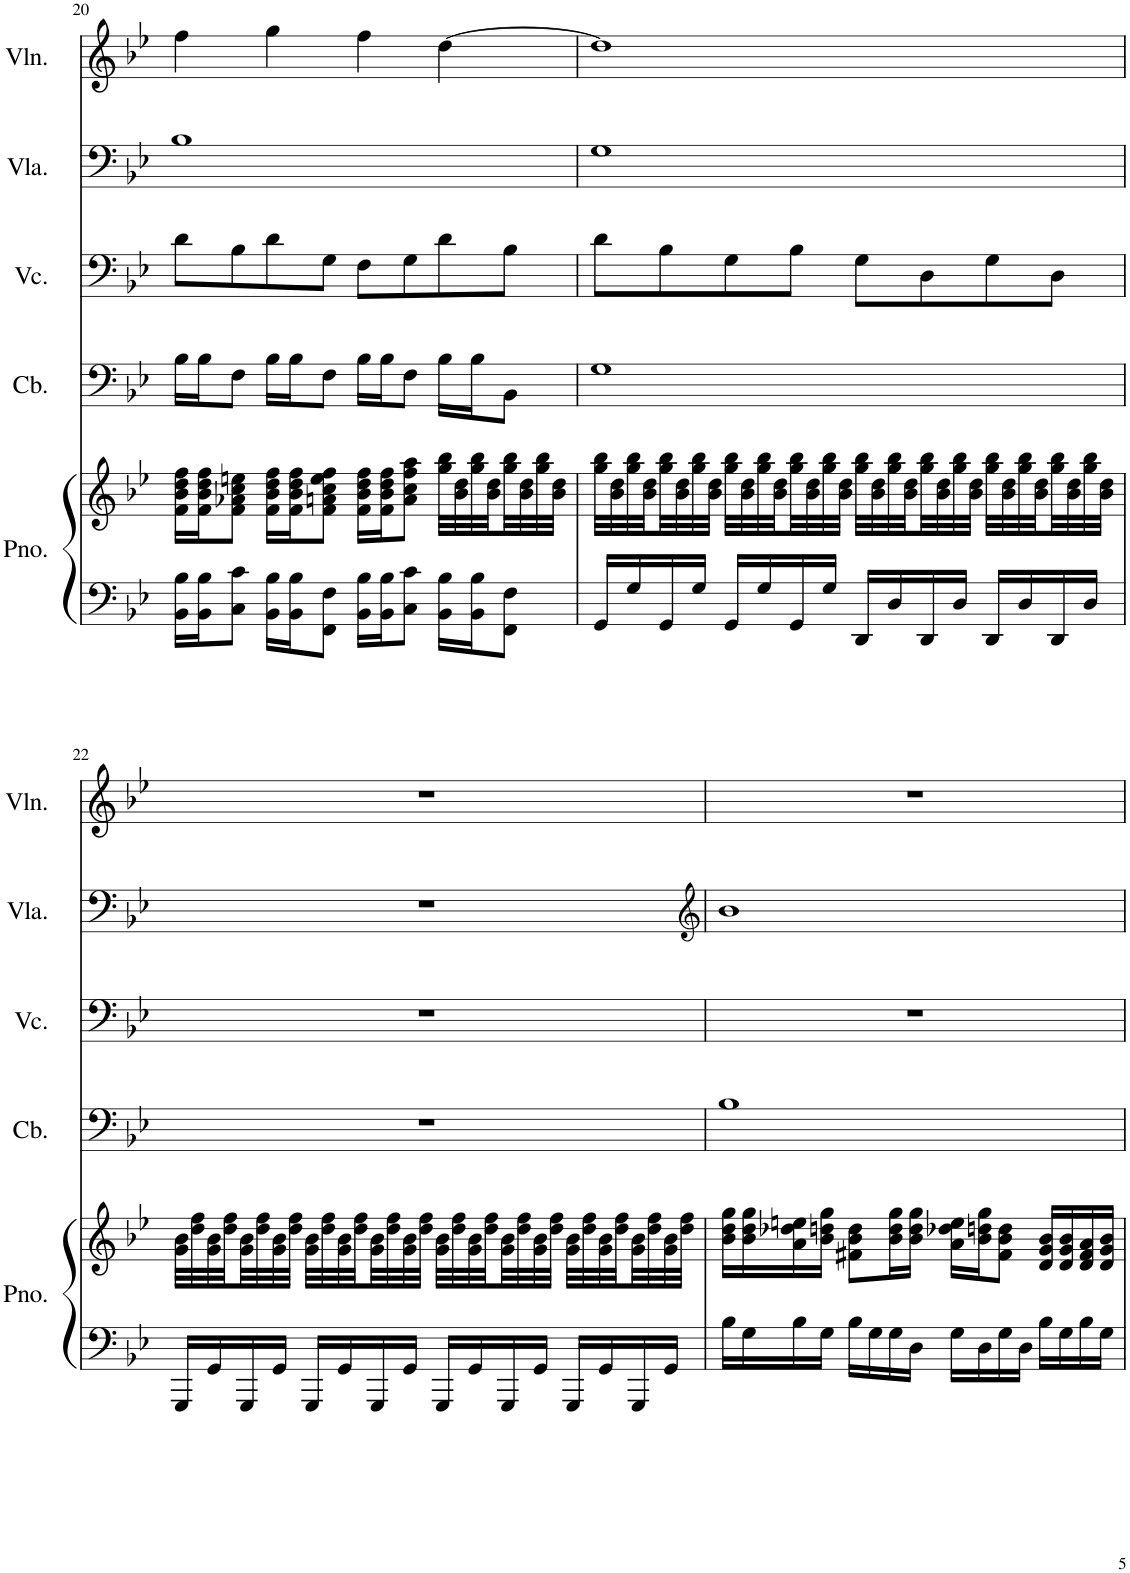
**kern	**kern	**kern	**kern	**kern	**kern
*part5	*part5	*part4	*part3	*part2	*part1
*staff6	*staff5	*staff4	*staff3	*staff2	*staff1
*I"Piano, Piano	*	*I"Contrabass	*I"Violoncello	*I"Viola	*I"Violin
*I'Pno.	*	*I'Cb.	*I'Vc.	*I'Vla.	*I'Vln.
!!LO:PB:g=z
*clefF4	*clefG2	*clefF4	*clefF4	*clefF4	*clefG2
*	*	*Trd7c12	*	*	*
*k[b-e-]	*k[b-e-]	*k[b-e-]	*k[b-e-]	*k[b-e-]	*k[b-e-]
*M4/4	*M4/4	*M4/4	*M4/4	*M4/4	*M4/4
=20	=20	=20	=20	=20	=20
16BB-\ 16B-\LL	16f\ 16b-\ 16dd\ 16ff\LL	16B-\LL	8d\L	1B-	4ff\
16BB-\ 16B-\J	16f\ 16b-\ 16dd\ 16ff\J	16B-\J	.	.	.
8C\ 8c\J	8f\ 8a-X\ 8cc\ 8een\J	8F\J	8B-\	.	.
16BB-\ 16B-\LL	16f\ 16b-\ 16dd\ 16ff\LL	16B-\LL	8d\	.	4gg\
16BB-\ 16B-\J	16f\ 16b-\ 16dd\ 16ff\J	16B-\J	.	.	.
8FF\ 8F\J	8f\ 8an\ 8cc\ 8ee\ 8ff\J	8F\J	8G\J	.	.
16BB-\ 16B-\LL	16f\ 16b-\ 16dd\ 16ff\LL	16B-\LL	8F\L	.	4ff\
16BB-\ 16B-\J	16f\ 16b-\ 16dd\ 16ff\J	16B-\J	.	.	.
8C\ 8c\J	8a\ 8cc\ 8ff\ 8aa\J	8F\J	8G\	.	.
16BB-\ 16B-\LL	32gg\ 32bb-\LLL	16B-\LL	8d\	.	[4dd\
.	32b-\ 32dd\	.	.	.	.
16BB-\ 16B-\J	32gg\ 32bb-\	16B-\J	.	.	.
.	32b-\ 32dd\	.	.	.	.
8FF\ 8F\J	32gg\ 32bb-\	8BB-\J	8B-\J	.	.
.	32b-\ 32dd\	.	.	.	.
.	32gg\ 32bb-\	.	.	.	.
.	32b-\ 32dd\JJJ	.	.	.	.
=21	=21	=21	=21	=21	=21
16GG/LL	32gg\ 32bb-\LLL	1G	8d\L	1G	1dd]
.	32b-\ 32dd\	.	.	.	.
16G/	32gg\ 32bb-\	.	.	.	.
.	32b-\ 32dd\	.	.	.	.
16GG/	32gg\ 32bb-\	.	8B-\	.	.
.	32b-\ 32dd\	.	.	.	.
16G/JJ	32gg\ 32bb-\	.	.	.	.
.	32b-\ 32dd\JJJ	.	.	.	.
16GG/LL	32gg\ 32bb-\LLL	.	8G\	.	.
.	32b-\ 32dd\	.	.	.	.
16G/	32gg\ 32bb-\	.	.	.	.
.	32b-\ 32dd\	.	.	.	.
16GG/	32gg\ 32bb-\	.	8B-\J	.	.
.	32b-\ 32dd\	.	.	.	.
16G/JJ	32gg\ 32bb-\	.	.	.	.
.	32b-\ 32dd\JJJ	.	.	.	.
16DD/LL	32gg\ 32bb-\LLL	.	8G\L	.	.
.	32b-\ 32dd\	.	.	.	.
16D/	32gg\ 32bb-\	.	.	.	.
.	32b-\ 32dd\	.	.	.	.
16DD/	32gg\ 32bb-\	.	8D\	.	.
.	32b-\ 32dd\	.	.	.	.
16D/JJ	32gg\ 32bb-\	.	.	.	.
.	32b-\ 32dd\JJJ	.	.	.	.
16DD/LL	32gg\ 32bb-\LLL	.	8G\	.	.
.	32b-\ 32dd\	.	.	.	.
16D/	32gg\ 32bb-\	.	.	.	.
.	32b-\ 32dd\	.	.	.	.
16DD/	32gg\ 32bb-\	.	8D\J	.	.
.	32b-\ 32dd\	.	.	.	.
16D/JJ	32gg\ 32bb-\	.	.	.	.
.	32b-\ 32dd\JJJ	.	.	.	.
!!LO:LB:g=z
=22	=22	=22	=22	=22	=22
16GGG/LL	32g\ 32b-\LLL	1r	1r	1r	1r
.	32dd\ 32ff\	.	.	.	.
16GG/	32g\ 32b-\	.	.	.	.
.	32dd\ 32ff\	.	.	.	.
16GGG/	32g\ 32b-\	.	.	.	.
.	32dd\ 32ff\	.	.	.	.
16GG/JJ	32g\ 32b-\	.	.	.	.
.	32dd\ 32ff\JJJ	.	.	.	.
16GGG/LL	32g\ 32b-\LLL	.	.	.	.
.	32dd\ 32ff\	.	.	.	.
16GG/	32g\ 32b-\	.	.	.	.
.	32dd\ 32ff\	.	.	.	.
16GGG/	32g\ 32b-\	.	.	.	.
.	32dd\ 32ff\	.	.	.	.
16GG/JJ	32g\ 32b-\	.	.	.	.
.	32dd\ 32ff\JJJ	.	.	.	.
16GGG/LL	32g\ 32b-\LLL	.	.	.	.
.	32dd\ 32ff\	.	.	.	.
16GG/	32g\ 32b-\	.	.	.	.
.	32dd\ 32ff\	.	.	.	.
16GGG/	32g\ 32b-\	.	.	.	.
.	32dd\ 32ff\	.	.	.	.
16GG/JJ	32g\ 32b-\	.	.	.	.
.	32dd\ 32ff\JJJ	.	.	.	.
16GGG/LL	32g\ 32b-\LLL	.	.	.	.
.	32dd\ 32ff\	.	.	.	.
16GG/	32g\ 32b-\	.	.	.	.
.	32dd\ 32ff\	.	.	.	.
16GGG/	32g\ 32b-\	.	.	.	.
.	32dd\ 32ff\	.	.	.	.
16GG/JJ	32g\ 32b-\	.	.	.	.
.	32dd\ 32ff\JJJ	.	.	.	.
=23	=23	=23	=23	=23	=23
*	*	*	*	*clefG2	*
16B-\LL	16b-\ 16dd\ 16gg\LL	1B-	1r	1b-	1r
16G\	16b-\ 16dd\ 16gg\	.	.	.	.
16B-\	16a\ 16dd-X\ 16een\	.	.	.	.
16G\JJ	16b-\ 16ddn\ 16gg\JJ	.	.	.	.
16B-\LL	8f#X\ 8b-\ 8dd\L	.	.	.	.
16G\	.	.	.	.	.
16G\	16b-\ 16dd\ 16gg\L	.	.	.	.
16D\JJ	16b-\ 16dd\ 16gg\JJ	.	.	.	.
16G\LL	16a\ 16dd-X\ 16ee\LL	.	.	.	.
16D\	16b-\ 16ddn\ 16gg\J	.	.	.	.
16G\	8f#\ 8b-\ 8dd\J	.	.	.	.
16D\JJ	.	.	.	.	.
16B-\LL	16d/ 16g/ 16b-/LL	.	.	.	.
16G\	16d/ 16g/ 16b-/	.	.	.	.
16B-\	16d/ 16f#/ 16a/	.	.	.	.
16G\JJ	16d/ 16g/ 16b-/JJ	.	.	.	.
=	=	=	=	=	=
*-	*-	*-	*-	*-	*-
